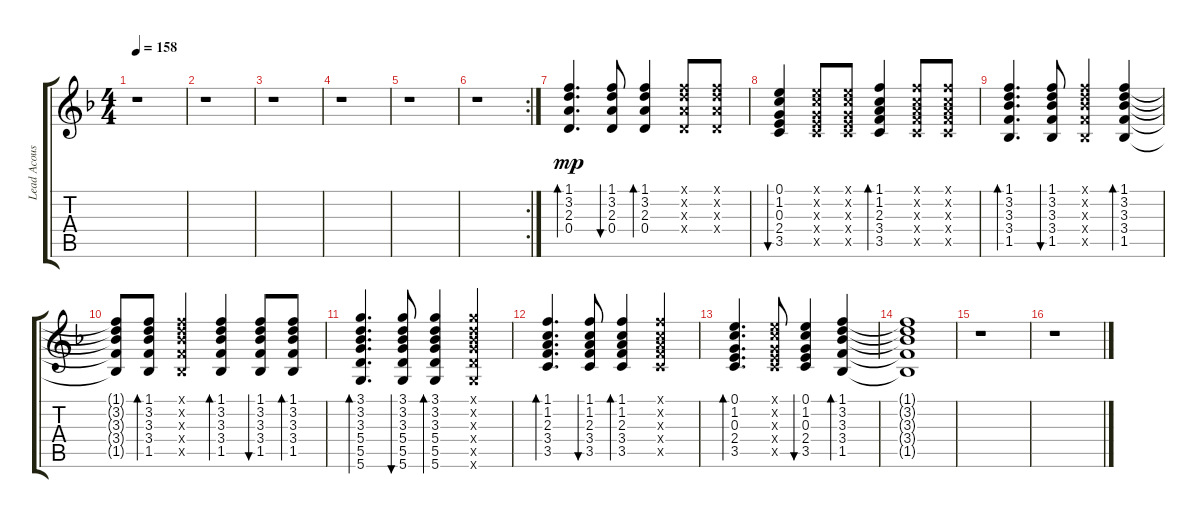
\track ("Lead Acoustic" "Lead Acous") {instrument acousticguitarsteel}
\staff {score tabs}
\tuning (E4 B3 G3 D3 A2 D2) {hide}
\ts (4 4)
\tempo 158
\clef g2
\ks f
r.1{dy f} |
r.1 |
r.1 |
r.1 |
r.1 |
\rc 2
r.1 |
(1.1 3.2 2.3 0.4).4{d bd 30 dy mp} (1.1 3.2 2.3 0.4).8{bu 30} (1.1 3.2 2.3 0.4).4{bd 30} (1.1{x} 3.2{x} 2.3{x} 0.4{x}).8 (1.1{x} 3.2{x} 2.3{x} 0.4{x}).8 |
(0.1 1.2 0.3 2.4 3.5).4{bu 120} (0.1{x} 1.2{x} 0.3{x} 2.4{x} 3.5{x}).8 (0.1{x} 1.2{x} 0.3{x} 2.4{x} 3.5{x}).8 (1.1 1.2 2.3 3.4 3.5).4{bd 240} (1.1{x} 1.2{x} 2.3{x} 3.4{x} 3.5{x}).8 (1.1{x} 1.2{x} 2.3{x} 3.4{x} 3.5{x}).8 |
(1.1 3.2 3.3 3.4 1.5).4{d bd 120} (1.1 3.2 3.3 3.4 1.5).8{bu 60} (1.1{x} 3.2{x} 3.3{x} 3.4{x} 1.5{x}).4 (1.1 3.2 3.3 3.4 1.5).4{bd 60} |
(1.1{t} 3.2{t} 3.3{t} 3.4{t} 1.5{t}).8 (1.1 3.2 3.3 3.4 1.5).8{bd 60} (1.1{x} 3.2{x} 3.3{x} 3.4{x} 1.5{x}).4 (1.1 3.2 3.3 3.4 1.5).4{bd 60} (1.1 3.2 3.3 3.4 1.5).8{bu 60} (1.1 3.2 3.3 3.4 1.5).8{bd 60} |
(3.1 3.2 3.3 5.4 5.5 5.6).4{d bd 240} (3.1 3.2 3.3 5.4 5.5 5.6).8{bu 120} (3.1 3.2 3.3 5.4 5.5 5.6).4{bd 120} (3.1{x} 3.2{x} 3.3{x} 5.4{x} 5.5{x} 5.6{x}).4 |
(1.1 1.2 2.3 3.4 3.5).4{d bd 60} (1.1 1.2 2.3 3.4 3.5).8{bu 60} (1.1 1.2 2.3 3.4 3.5).4{bd 60} (1.1{x} 1.2{x} 2.3{x} 3.4{x} 3.5{x}).4 |
(0.1 1.2 0.3 2.4 3.5).4{d bd 120} (0.1{x} 1.2{x} 0.3{x} 2.4{x} 3.5{x}).8 (0.1 1.2 0.3 2.4 3.5).4{bu 240} (1.1 3.2 3.3 3.4 1.5).4{bd 480} |
(1.1{t} 3.2{t} 3.3{t} 3.4{t} 1.5{t}).1 |
r.1 |
r.1
